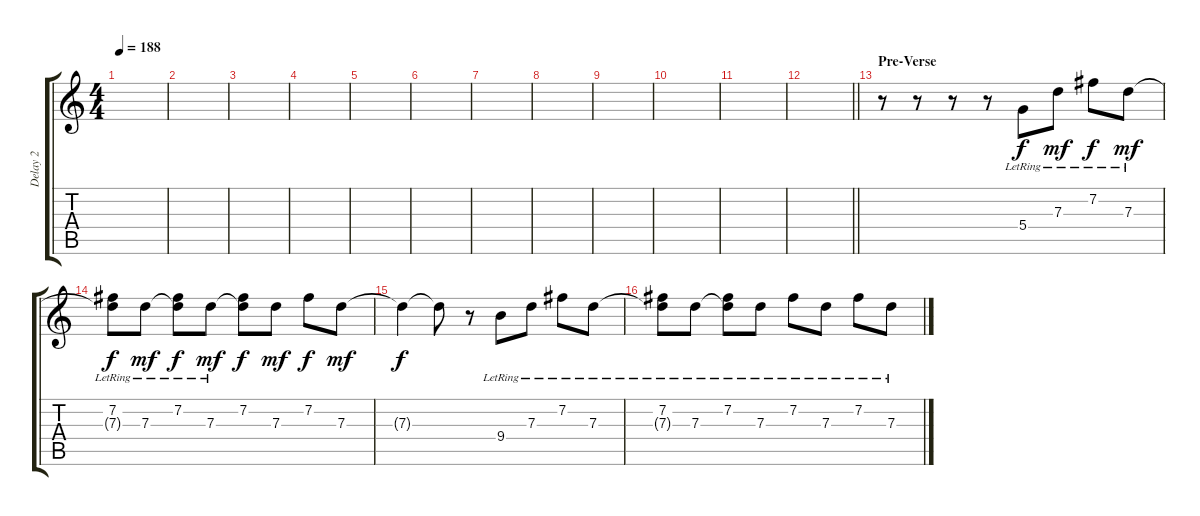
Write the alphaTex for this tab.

\track ("Delay 2" "Delay 2") {instrument electricguitarclean}
\staff {score tabs}
\tuning (E4 B3 G3 D3 A2 E2) {hide}
\ts (4 4)
\tempo 188
\clef g2
\ks c
|
|
|
|
|
|
|
|
|
|
|
\barLineRight lightlight
|
\section ("" "Pre-Verse")
r.8{instrument electricguitarclean} r.8 r.8 r.8 5.4{lr}.8{volume 0} 7.3{lr}.8{dy mf} 7.2{lr}.8{dy f} 7.3{lr}.8{dy mf} |
(7.2{lr} 7.3{t}).8{dy f} 7.3{lr}.8{dy mf} (7.2{lr} 7.3{t}).8{dy f} 7.3{lr}.8{dy mf} (7.2 7.3{t}).8{dy f} 7.3.8{dy mf} 7.2.8{dy f} 7.3.8{dy mf} |
7.3{t}.4{dy f} 7.3{t}.8 r.8{volume 12} 9.4{lr}.8{volume 0} 7.3{lr}.8 7.2{lr}.8 7.3{lr}.8 |
(7.2{lr} 7.3{t}).8 7.3{lr}.8 (7.2{lr} 7.3{t}).8 7.3{lr}.8 7.2{lr}.8 7.3{lr}.8 7.2{lr}.8 7.3{lr}.8
